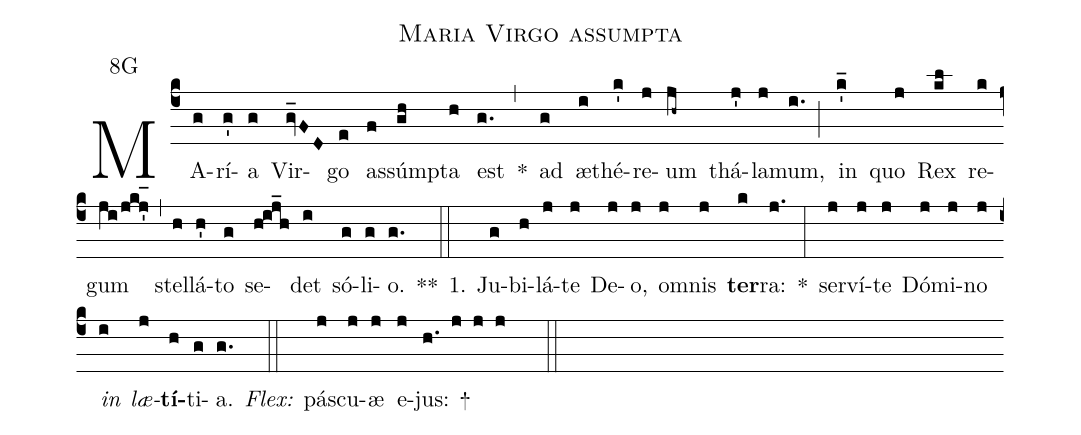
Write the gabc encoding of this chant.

name:Maria Virgo assumpta;
office-part:Antiphona;
mode:8;
annotation: 8G;
%%
(c4) MA(g)rí(g')a(g) Vir(gv_FD)go(e) as(f)súm(gh)pta(h) est(g.) *(,) ad(g) æ(i)thé(k')re(j)um(jh~) thá(j')la(j)mum,(i.) (;) in(k'_) quo(j) Rex(kl) re(k)gum(ji/jkj'_1) (,) stel(h)lá(h')to(g) se(h!ij_h)det(i) só(g)li(g)o.(g.) **(::)
1. Ju(g)bi(h)lá(j)te(j) De(j)o,(j) om(j)nis(j) <b>ter</b>(k)ra:(j.) *(:) ser(j)ví(j)te(j) Dó(j)mi(j)no(j) <i>in</i>(i) <i>læ</i>(j)<b>tí</b>(h)ti(g)a.(g.)
<i>Flex:</i>(::)  pás(j)cu(j)æ(j) e(j)jus: +(h. j j j  ::)
